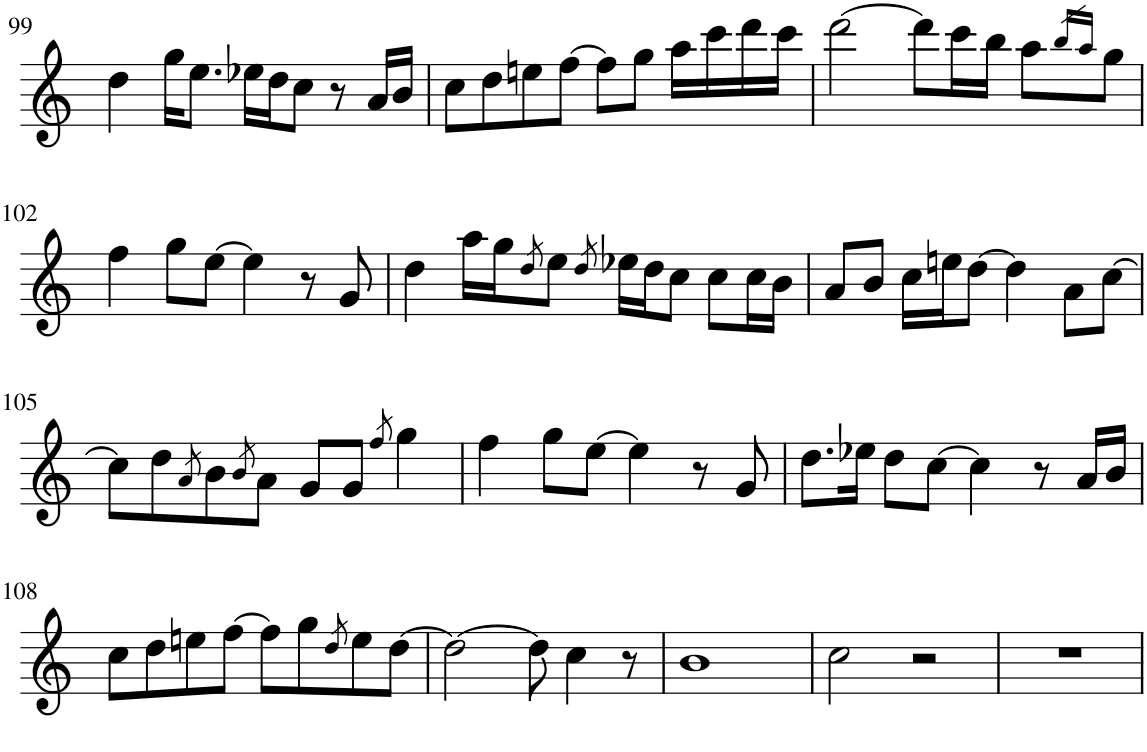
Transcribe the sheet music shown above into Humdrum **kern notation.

**kern
*part1
*staff1
*I"鋼琴
!!LO:PB:g=z
*clefG2
*k[]
*M4/4
=99
4dd\
16gg\KL
8.ee\J
16ee-X\LL
16dd\J
8cc\J
8r
16a/LL
16b/JJ
=100
8cc\L
8dd\
8een\
[8ff\J
8ff\L]
8gg\J
16aa\LL
16ccc\
16ddd\
16ccc\JJ
=101
[2ddd\
8ddd\L]
16ccc\L
16bb\JJ
8aa\L
16qbb/LL
16qaa/JJ
8gg\J
!!LO:LB:g=z
=102
4ff\
8gg\L
[8ee\J
4ee\]
8r
8g/
=103
4dd\
16aa\LL
16gg\J
8qdd/
8ee\J
8qdd/
16ee-X\LL
16dd\J
8cc\J
8cc\L
16cc\L
16b\JJ
=104
8a/L
8b/J
16cc\LL
16een\J
[8dd\J
4dd\]
8a\L
[8cc\J
!!LO:LB:g=z
=105
8cc\L]
8dd\
8qa/
8b\
8qb/
8a\J
8g/L
8g/J
8qff/
4gg\
=106
4ff\
8gg\L
[8ee\J
4ee\]
8r
8g/
=107
8.dd\L
16ee-X\Jk
8dd\L
[8cc\J
4cc\]
8r
16a/LL
16b/JJ
!!LO:LB:g=z
=108
8cc\L
8dd\
8een\
[8ff\J
8ff\L]
8gg\
8qdd/
8ee\
[8dd\J
=109
2dd\_
8dd\]
4cc\
8r
=110
1b
=111
2cc\
2r
=112
1r
=
*-
